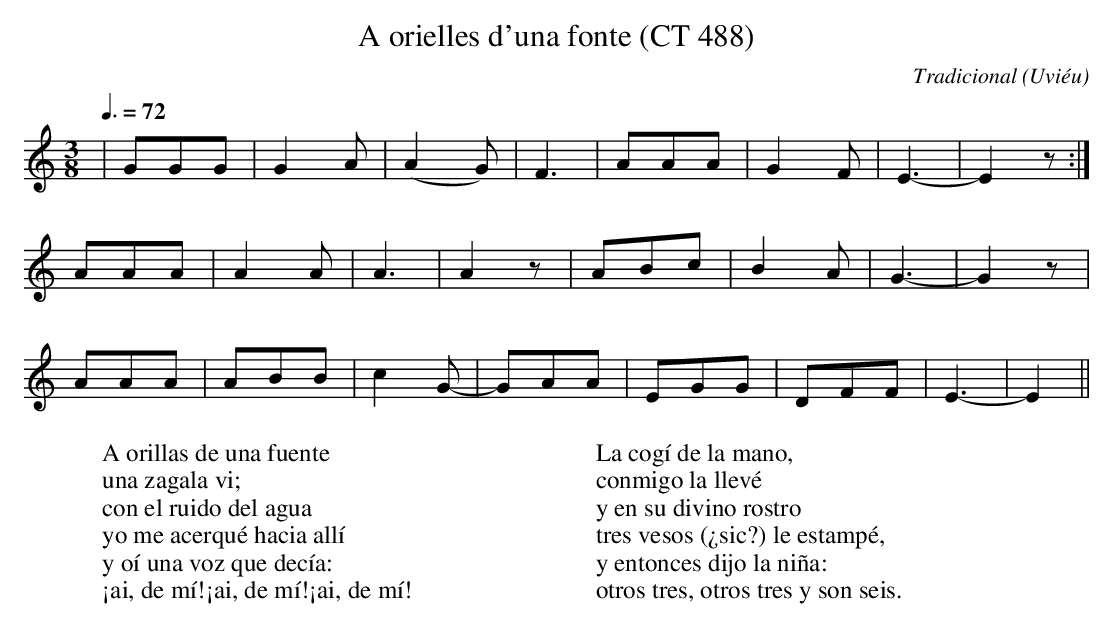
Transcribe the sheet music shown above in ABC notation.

X:1
T:A orielles d'una fonte (CT 488)
C:Tradicional
O:Uviéu
M:3/8
L:1/8
Q:3/8=72
W:A orillas de una fuente
W:una zagala vi;
W:con el ruido del agua
W:yo me acerqué hacia allí
W:y oí una voz que decía:
W:¡ai, de mí!¡ai, de mí!¡ai, de mí!
W:
W:La cogí de la mano,
W:conmigo la llevé
W:y en su divino rostro
W:tres vesos (¿sic?) le estampé,
W:y entonces dijo la niña:
W:otros tres, otros tres y son seis.
K:C
|GGG|G2 A|(A2 G)|F3|AAA|G2 F|E3-|E2 z :|
AAA|A2 A|A3|A2 z|ABc|B2 A|G3-|G2 z|
AAA|ABB|c2 G-|GAA|EGG|DFF|E3-|E2 ||
